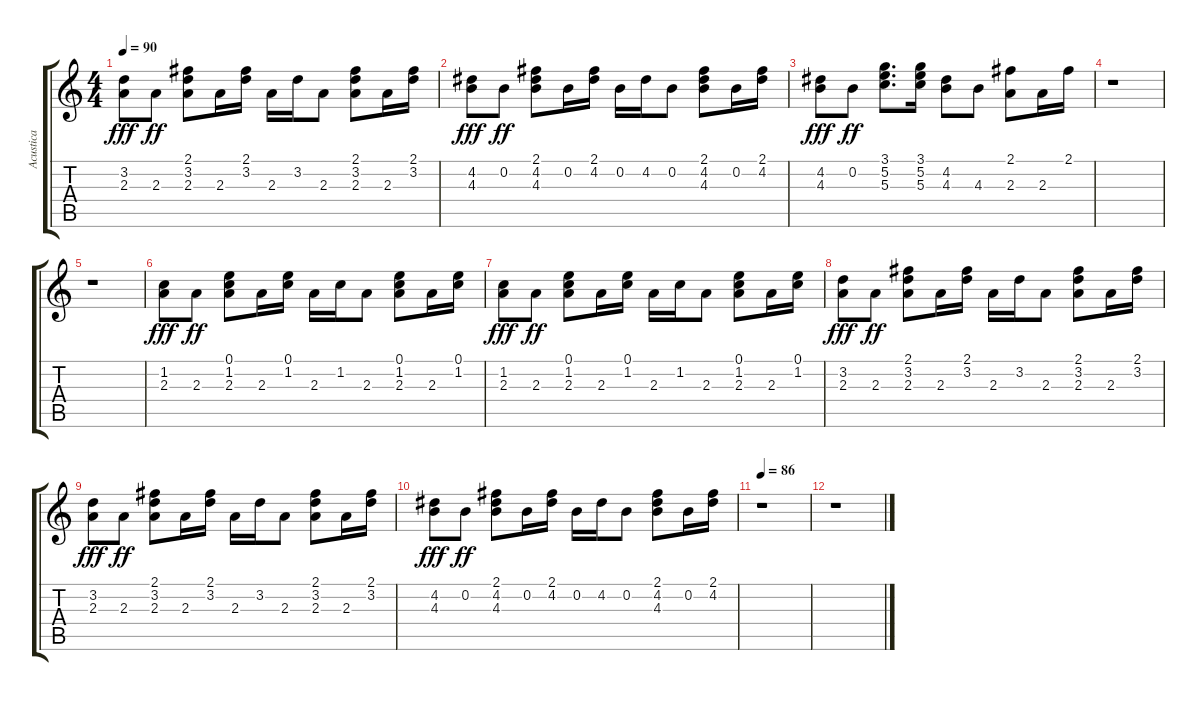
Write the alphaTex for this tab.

\track ("Acustica" "Acustica") {instrument acousticguitarsteel}
\staff {score tabs}
\tuning (E4 B3 G3 D3 A2 E2) {hide}
\ts (4 4)
\tempo 90
\clef g2
\ks c
(3.2 2.3).8{dy fff} 2.3.8{dy ff} (2.1 3.2 2.3).8 2.3.16 (2.1 3.2).16 2.3.16 3.2.16 2.3.8 (2.1 3.2 2.3).8 2.3.16 (2.1 3.2).16 |
(4.2 4.3).8{dy fff} 0.2.8{dy ff} (2.1 4.2 4.3).8 0.2.16 (2.1 4.2).16 0.2.16 4.2.16 0.2.8 (2.1 4.2 4.3).8 0.2.16 (2.1 4.2).16 |
(4.2 4.3).8{dy fff} 0.2.8{dy ff} (3.1 5.2 5.3).8{d} (3.1 5.2 5.3).16 (4.2 4.3).8 4.3.8 (2.1 2.3).8 2.3.16 2.1.16 |
r.1 |
r.1 |
(1.2 2.3).8{dy fff volume 11 balance 8} 2.3.8{dy ff} (0.1 1.2 2.3).8 2.3.16 (0.1 1.2).16 2.3.16 1.2.16 2.3.8 (0.1 1.2 2.3).8 2.3.16 (0.1 1.2).16 |
(1.2 2.3).8{dy fff} 2.3.8{dy ff} (0.1 1.2 2.3).8 2.3.16 (0.1 1.2).16 2.3.16 1.2.16 2.3.8 (0.1 1.2 2.3).8 2.3.16 (0.1 1.2).16 |
(3.2 2.3).8{dy fff} 2.3.8{dy ff} (2.1 3.2 2.3).8 2.3.16 (2.1 3.2).16 2.3.16 3.2.16 2.3.8 (2.1 3.2 2.3).8 2.3.16 (2.1 3.2).16 |
(3.2 2.3).8{dy fff} 2.3.8{dy ff} (2.1 3.2 2.3).8 2.3.16 (2.1 3.2).16 2.3.16 3.2.16 2.3.8 (2.1 3.2 2.3).8 2.3.16 (2.1 3.2).16 |
(4.2 4.3).8{dy fff} 0.2.8{dy ff} (2.1 4.2 4.3).8 0.2.16 (2.1 4.2).16 0.2.16 4.2.16 0.2.8 (2.1 4.2 4.3).8 0.2.16 (2.1 4.2).16 |
\tempo 86
r.1 |
r.1
